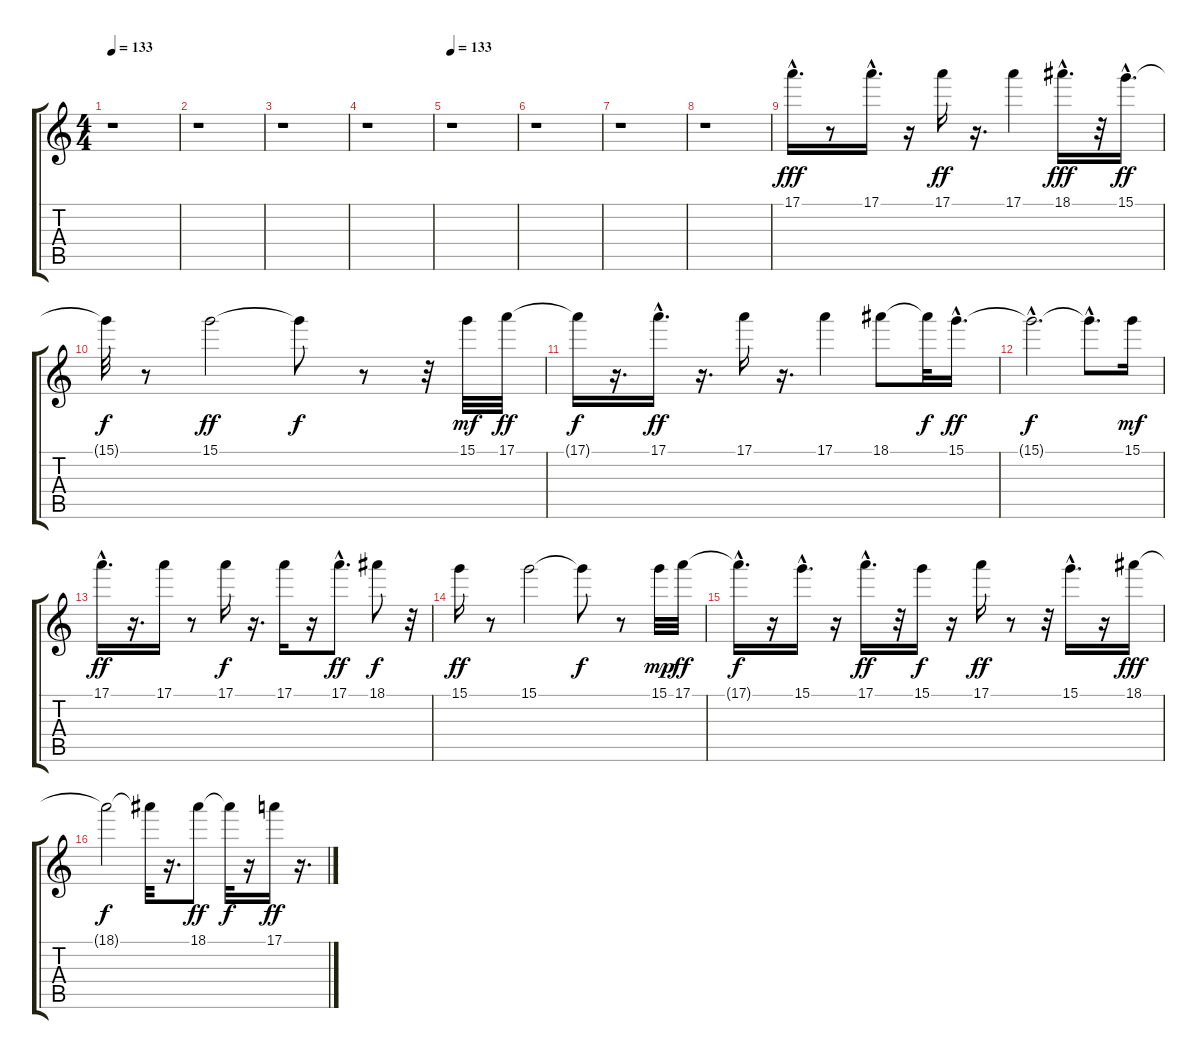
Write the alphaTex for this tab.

\track "" {instrument electricbassfinger}
\staff {score tabs}
\tuning (E4 B3 G3 D3 A2 E2) {hide}
\ts (4 4)
\tempo 133
\clef g2
\ks c
r.1{dy mp} |
r.1 |
r.1 |
r.1 |
\tempo 133
r.1 |
r.1 |
r.1 |
r.1 |
17.1{hac}.16{d dy fff} r.8 17.1{hac}.16{d} r.16 17.1.16{dy ff} r.16{d} 17.1.4 18.1{hac}.16{d dy fff} r.32 15.1{hac}.16{d dy ff} |
15.1{t}.32{dy f} r.8 15.1.2{dy ff} 15.1{t}.8{dy f} r.8 r.32 15.1.32{dy mf} 17.1.32{dy ff} |
17.1{t}.16{dy f} r.16{d} 17.1{hac}.16{d dy ff} r.16{d} 17.1.16 r.16{d} 17.1.4 18.1.8 18.1{t}.32{dy f} 15.1{hac}.16{d dy ff} |
15.1{hac t}.2{d dy f} 15.1{hac t}.8{d} 15.1.16{dy mf} |
17.1{hac}.16{d dy ff} r.16{d} 17.1.16 r.8 17.1.16{dy f} r.16{d} 17.1.16 r.16 17.1{hac}.8{d dy ff} 18.1.8{dy f} r.32 |
15.1.16{dy ff} r.8 15.1.2 15.1{t}.8{dy f} r.8 15.1.32{dy mp} 17.1.32{dy ff} |
17.1{hac t}.16{d dy f} r.16 15.1{hac}.16{d} r.16 17.1{hac}.16{d dy ff} r.32 15.1.16{dy f} r.16 17.1.16{dy ff} r.8 r.32 15.1{hac}.16{d} r.16 18.1.16{dy fff} |
18.1{t}.2{dy f} 18.1{t}.32 r.16{d} 18.1.8{dy ff} 18.1{t}.32{dy f} r.16 17.1.16{dy ff} r.16{d}
